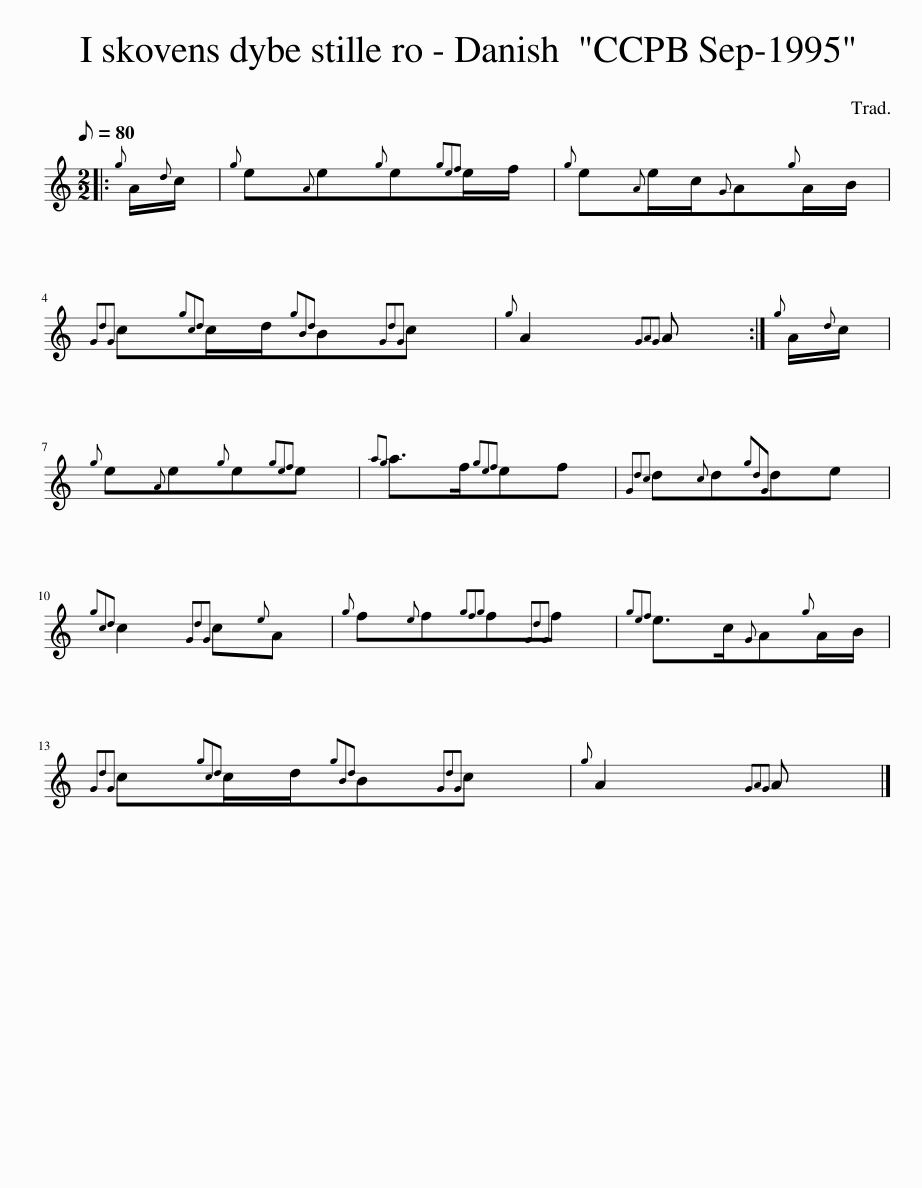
X:1
L:1/8
Q:1/8=80
M:2/2
I:linebreak $
K:C
V:1 treble
V:1
|:{g} A/{d}c/ |{g} e{A}e{g}e{gef}e/f/ |{g} e{A}e/c/{G}A{g}A/B/ |${GdG} c{gcd}c/d/{gBd}B{GdG}c |{g} A2{GAG} A :| %5
{g} A/{d}c/ |${g} e{A}e{g}e{gef}e |{ag} a>f{gef}ef |{Gdc} d{c}d{gdG}de |${gcd} c2{GdG} c{e}A | %10
{g} f{e}f{gfg}f{GdG}f |{gef} e>c{G}A{g}A/B/ |${GdG} c{gcd}c/d/{gBd}B{GdG}c |{g} A2{GAG} A |] %14
